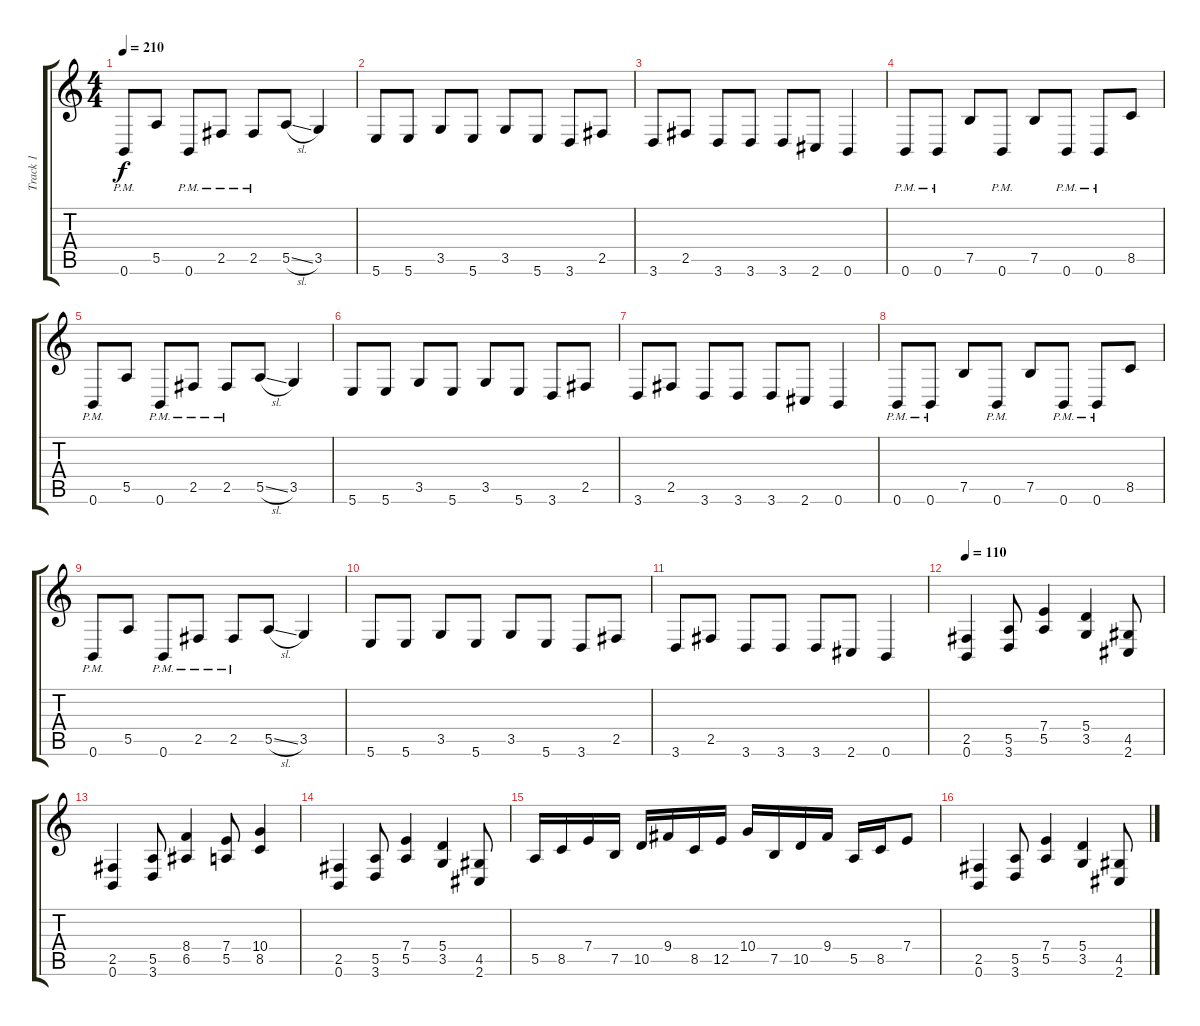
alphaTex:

\track ("Track 1" "Track 1") {instrument distortionguitar}
\staff {score tabs}
\tuning (B3 Gb3 D3 A2 E2 B1) {hide}
\ts (4 4)
\tempo 210
\clef g2
\ks c
0.6{pm}.8{dy f} 5.5.8 0.6{pm}.8 2.5{pm}.8 2.5{pm}.8 5.5{sl}.8 3.5.4 |
5.6.8 5.6.8 3.5.8 5.6.8 3.5.8 5.6.8 3.6.8 2.5.8 |
3.6.8 2.5.8 3.6.8 3.6.8 3.6.8 2.6.8 0.6.4 |
0.6{pm}.8 0.6{pm}.8 7.5.8 0.6{pm}.8 7.5.8 0.6{pm}.8 0.6{pm}.8 8.5.8 |
0.6{pm}.8 5.5.8 0.6{pm}.8 2.5{pm}.8 2.5{pm}.8 5.5{sl}.8 3.5.4 |
5.6.8 5.6.8 3.5.8 5.6.8 3.5.8 5.6.8 3.6.8 2.5.8 |
3.6.8 2.5.8 3.6.8 3.6.8 3.6.8 2.6.8 0.6.4 |
0.6{pm}.8 0.6{pm}.8 7.5.8 0.6{pm}.8 7.5.8 0.6{pm}.8 0.6{pm}.8 8.5.8 |
0.6{pm}.8 5.5.8 0.6{pm}.8 2.5{pm}.8 2.5{pm}.8 5.5{sl}.8 3.5.4 |
5.6.8 5.6.8 3.5.8 5.6.8 3.5.8 5.6.8 3.6.8 2.5.8 |
3.6.8 2.5.8 3.6.8 3.6.8 3.6.8 2.6.8 0.6.4 |
\tempo 110
(2.5 0.6).4 (5.5 3.6).8 (7.4 5.5).4 (5.4 3.5).4 (4.5 2.6).8 |
(2.5 0.6).4 (5.5 3.6).8 (8.4 6.5).4 (7.4 5.5).8 (10.4 8.5).4 |
(2.5 0.6).4 (5.5 3.6).8 (7.4 5.5).4 (5.4 3.5).4 (4.5 2.6).8 |
5.5.16 8.5.16 7.4.16 7.5.16 10.5.16 9.4.16 8.5.16 12.5.16 10.4.16 7.5.16 10.5.16 9.4.16 5.5.16 8.5.16 7.4.8 |
(2.5 0.6).4 (5.5 3.6).8 (7.4 5.5).4 (5.4 3.5).4 (4.5 2.6).8
